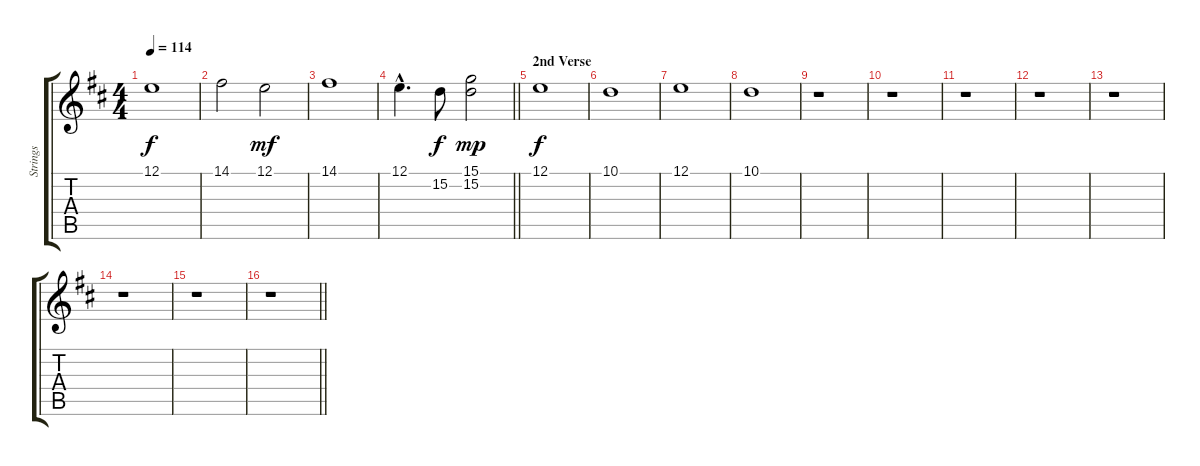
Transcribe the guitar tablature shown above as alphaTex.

\track ("Strings" "Strings") {instrument stringensemble2}
\staff {score tabs}
\tuning (E4 B3 G3 D3 A2 E2) {hide}
\ts (4 4)
\tempo 114
\clef g2
\ks d
12.1{t}.1{dy f} |
14.1.2 12.1.2{dy mf} |
14.1.1 |
\barLineRight lightlight
12.1{hac}.4{d} 15.2.8{dy f} (15.1 15.2).2{dy mp} |
\section ("" "2nd Verse")
12.1.1{dy f} |
10.1.1 |
12.1.1 |
10.1.1 |
r.1 |
r.1 |
r.1 |
r.1 |
r.1 |
r.1 |
r.1 |
\barLineRight lightlight
r.1
